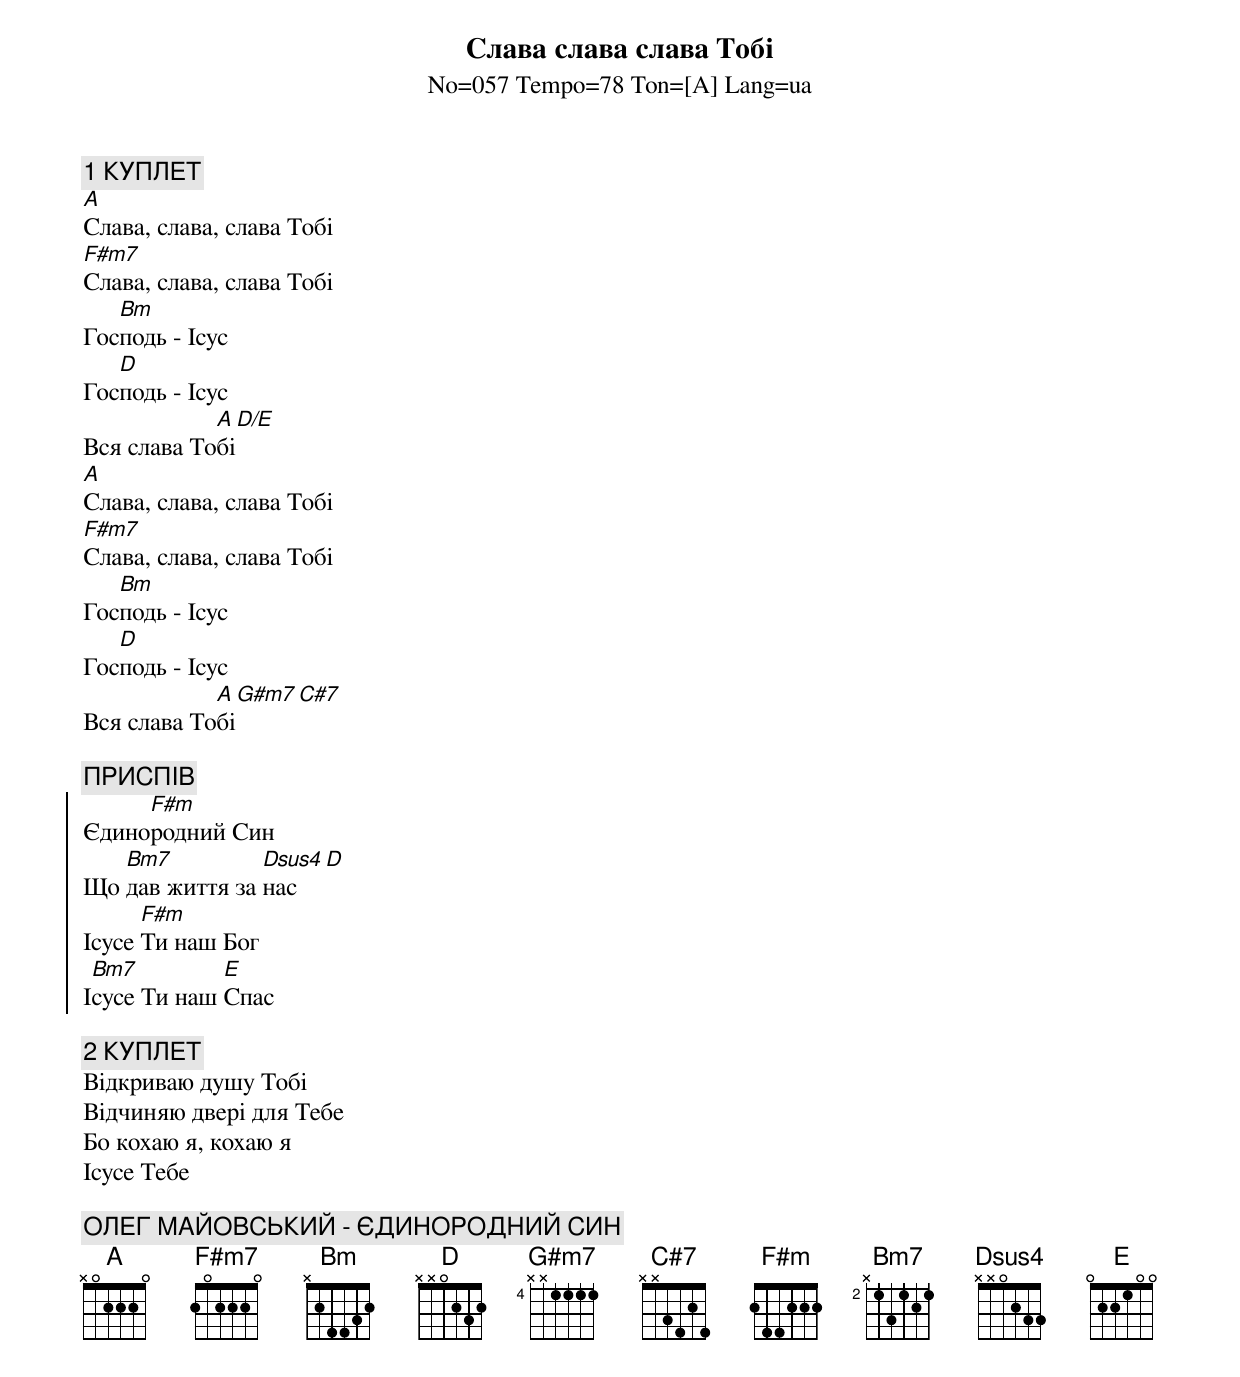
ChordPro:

{title:Слава слава слава Тобі}
{subtitle:No=057 Tempo=78 Ton=[A] Lang=ua}

{c: 1 КУПЛЕТ}
[A]Слава, слава, слава Тобі
[F#m7]Слава, слава, слава Тобі
Гос[Bm]подь - Ісус
Гос[D]подь - Ісус
Вся слава То[A]бі[D/E]
[A]Слава, слава, слава Тобі
[F#m7]Слава, слава, слава Тобі
Гос[Bm]подь - Ісус
Гос[D]подь - Ісус
Вся слава То[A]бі[G#m7][C#7]

{c: ПРИСПІВ}
{soc}
Єдино[F#m]родний Син
Що [Bm7]дав життя за [Dsus4]нас[D]
Ісусе [F#m]Ти наш Бог
І[Bm7]сусе Ти наш [E]Спас
{eoc}

{c: 2 КУПЛЕТ}
Відкриваю душу Тобі
Відчиняю двері для Тебе
Бо кохаю я, кохаю я
Ісусе Тебе

{c:  ОЛЕГ МАЙОВСЬКИЙ - ЄДИНОРОДНИЙ СИН}
